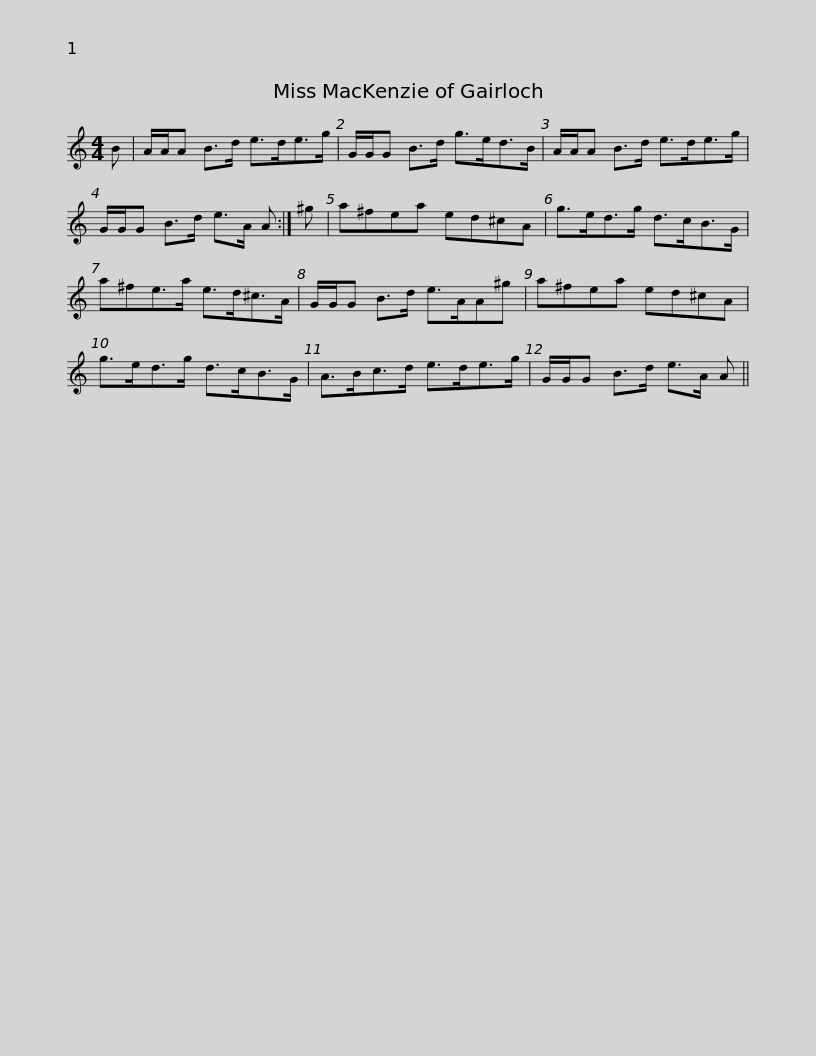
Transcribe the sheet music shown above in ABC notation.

X:1
L:1/8
M:4/4
I:linebreak $
K:C
V:1 treble
V:1
 B | A/A/A B>d e>de>g | G/G/G B>d g>ed>B | A/A/A B>d e>de>g | G/G/G B>d e>A A :| %5
 ^g |$ a^fea ed^cA | g>ed>g d>cB>G | a^fe>a e>d^c>A | G/G/G B>d e>AA^g |$ %10
 a^fea ed^cA | g>ed>g d>cB>G | A>Bc>d e>de>g | G/G/G B>d e>A A || %14
